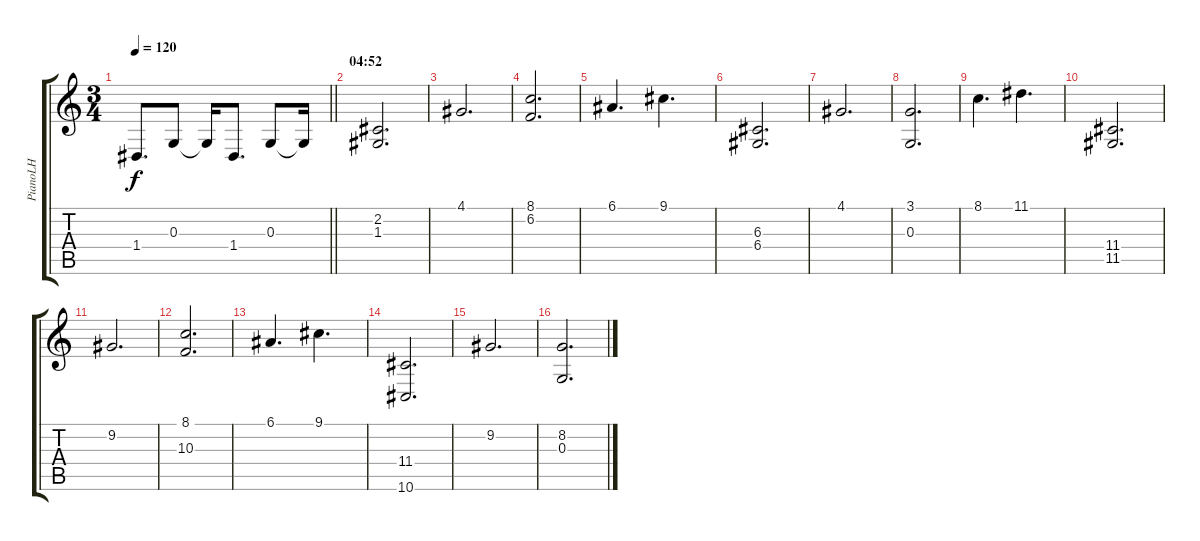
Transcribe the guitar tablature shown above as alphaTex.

\track ("PianoLH" "PianoLH") {instrument brightacousticpiano}
\staff {score tabs}
\tuning (E4 B3 G3 D3 A2 Eb2) {hide}
\ts (3 4)
\tempo 120
\clef g2
\barLineRight lightlight
\ks c
1.4.8{d dy f} 0.3.8 0.3{t}.16 1.4.8{d} 0.3.8 0.3{t}.16 |
\section ("" "04:52")
(2.2 1.3).2{d volume 13 instrument acousticgrandpiano} |
4.1.2{d} |
(8.1 6.2).2{d} |
6.1.4{d} 9.1.4{d} |
(6.3 6.4).2{d} |
4.1.2{d} |
(3.1 0.3).2{d} |
8.1.4{d} 11.1.4{d} |
(11.4 11.5).2{d} |
9.2.2{d} |
(8.1 10.3).2{d} |
6.1.4{d} 9.1.4{d} |
(11.4 10.6).2{d} |
9.2.2{d} |
(8.2 0.3).2{d}
